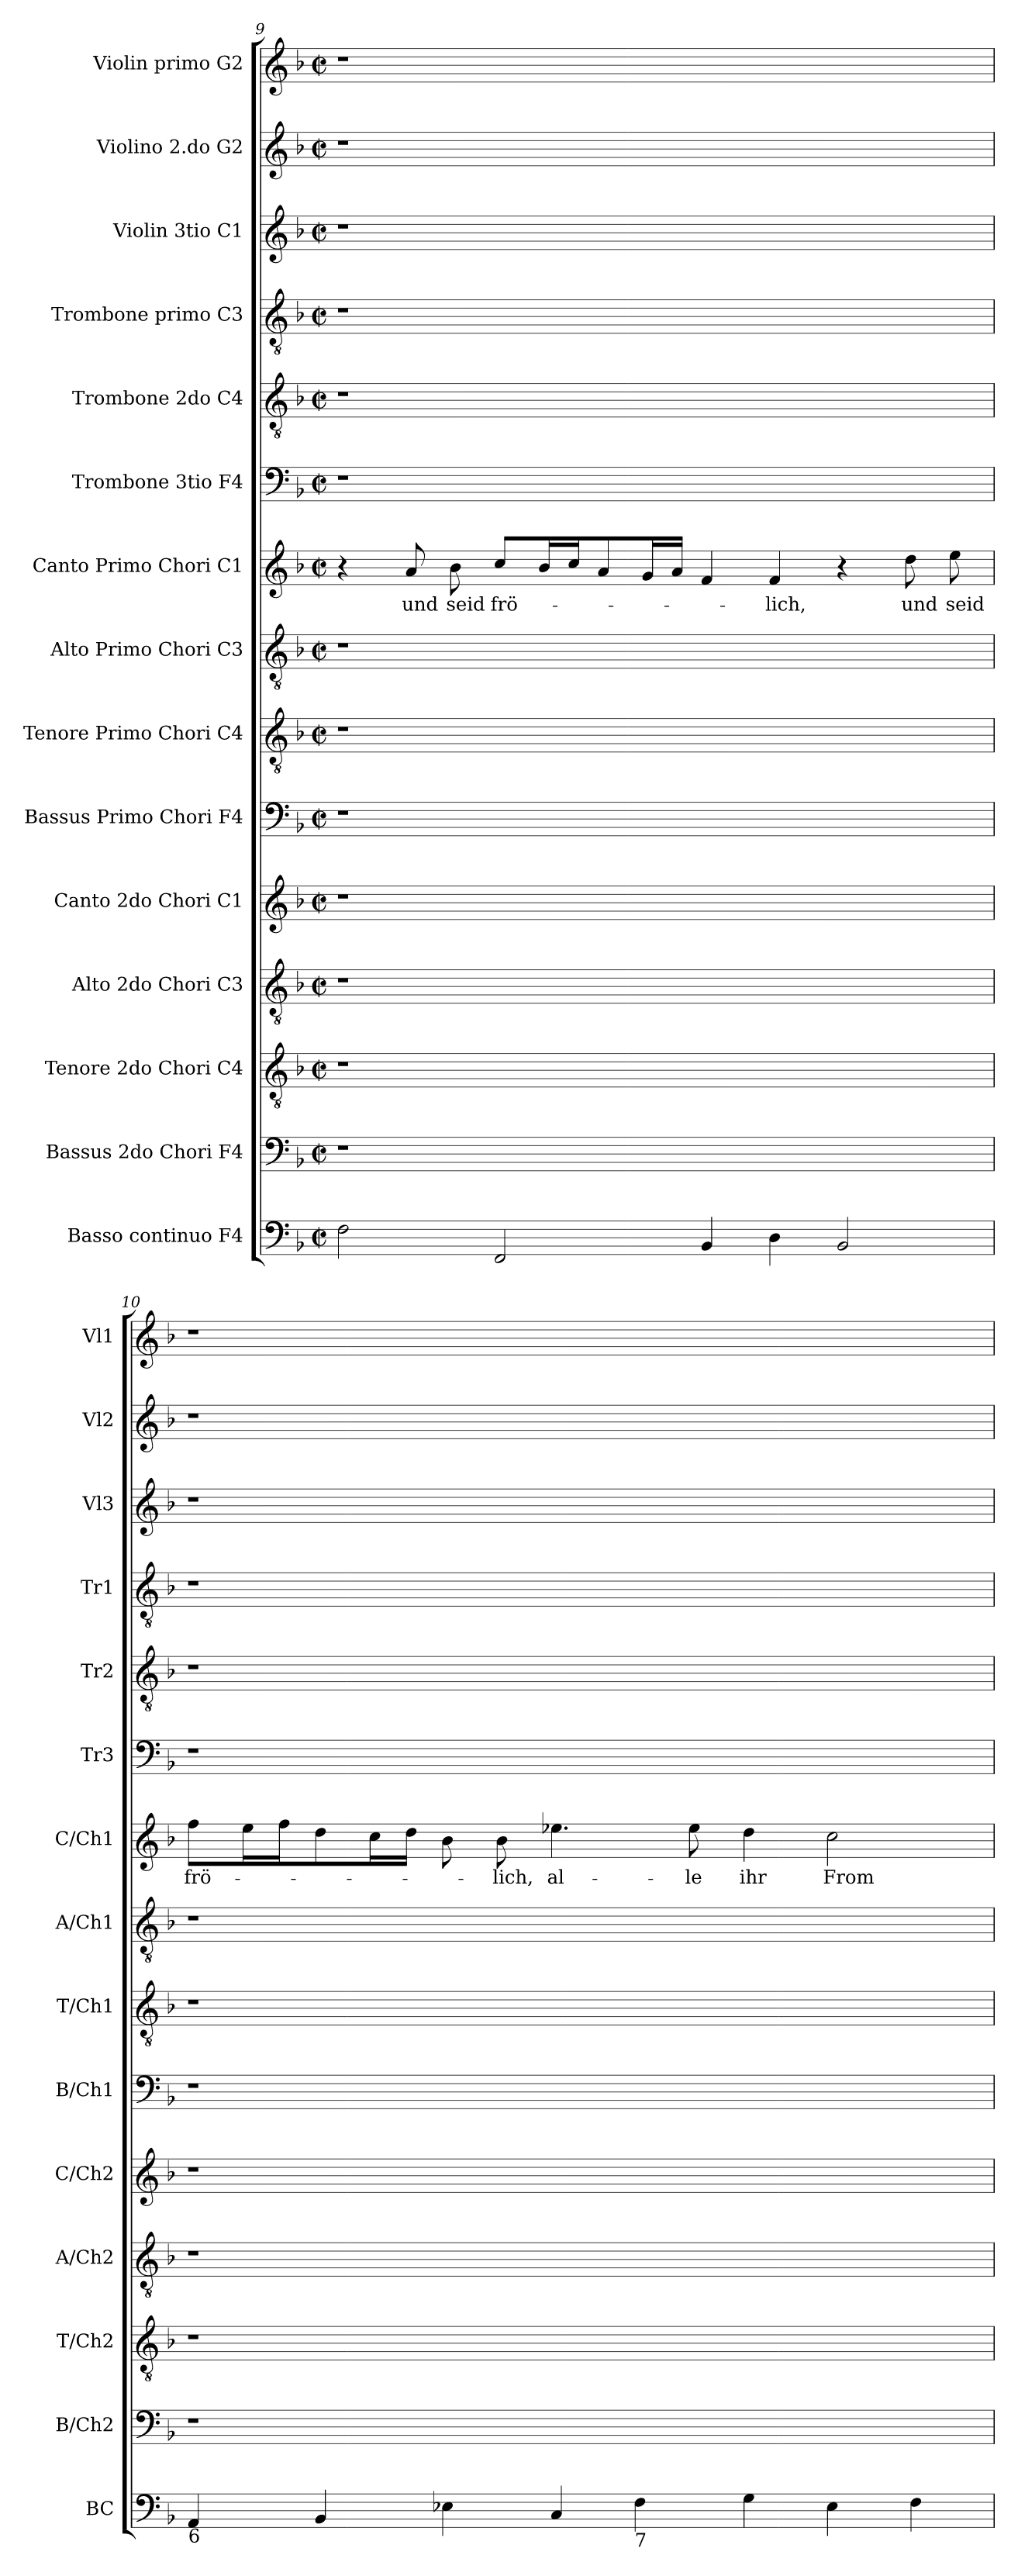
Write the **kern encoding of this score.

**kern	**kern	**kern	**kern	**kern	**kern	**kern	**kern	**kern	**text	**kern	**kern	**kern	**kern	**kern	**kern
*part15	*part14	*part13	*part12	*part11	*part10	*part9	*part8	*part7	*part7	*part6	*part5	*part4	*part3	*part2	*part1
*staff15	*staff14	*staff13	*staff12	*staff11	*staff10	*staff9	*staff8	*staff7	*staff7	*staff6	*staff5	*staff4	*staff3	*staff2	*staff1
*I"Basso continuo F4	*I"Bassus  2do Chori F4	*I"Tenore 2do Chori C4	*I"Alto 2do Chori C3	*I"Canto 2do Chori C1	*I"Bassus Primo Chori F4	*I"Tenore Primo Chori C4	*I"Alto Primo Chori C3	*I"Canto Primo Chori C1	*	*I"Trombone 3tio F4	*I"Trombone 2do C4	*I"Trombone primo C3	*I"Violin 3tio C1	*I"Violino 2.do G2	*I"Violin primo G2
*I'BC	*I'B/Ch2	*I'T/Ch2	*I'A/Ch2	*I'C/Ch2	*I'B/Ch1	*I'T/Ch1	*I'A/Ch1	*I'C/Ch1	*	*I'Tr3	*I'Tr2	*I'Tr1	*I'Vl3	*I'Vl2	*I'Vl1
*clefF4	*clefF4	*clefGv2	*clefGv2	*clefG2	*clefF4	*clefGv2	*clefGv2	*clefG2	*	*clefF4	*clefGv2	*clefGv2	*clefG2	*clefG2	*clefG2
*k[b-]	*k[b-]	*k[b-]	*k[b-]	*k[b-]	*k[b-]	*k[b-]	*k[b-]	*k[b-]	*	*k[b-]	*k[b-]	*k[b-]	*k[b-]	*k[b-]	*k[b-]
*F:	*F:	*F:	*F:	*F:	*F:	*F:	*F:	*F:	*	*F:	*F:	*F:	*F:	*F:	*F:
*M2/2	*M2/2	*M2/2	*M2/2	*M2/2	*M2/2	*M2/2	*M2/2	*M2/2	*	*M2/2	*M2/2	*M2/2	*M2/2	*M2/2	*M2/2
*met(c|)	*met(c|)	*met(c|)	*met(c|)	*met(c|)	*met(c|)	*met(c|)	*met(c|)	*met(c|)	*	*met(c|)	*met(c|)	*met(c|)	*met(c|)	*met(c|)	*met(c|)
=9	=9	=9	=9	=9	=9	=9	=9	=9	=9	=9	=9	=9	=9	=9	=9
2F\	1r	1r	1r	1r	1r	1r	1r	4r	.	1r	1r	1r	1r	1r	1r
!	!	!	!	!	!	!	!	!	!LO:LY:b	!	!	!	!	!	!
.	.	.	.	.	.	.	.	8a/	und	.	.	.	.	.	.
!	!	!	!	!	!	!	!	!	!LO:LY:b	!	!	!	!	!	!
.	.	.	.	.	.	.	.	8b-\	seid	.	.	.	.	.	.
!	!	!	!	!	!	!	!	!	!LO:LY:b	!	!	!	!	!	!
2FF/	.	.	.	.	.	.	.	8cc/L	frö-	.	.	.	.	.	.
.	.	.	.	.	.	.	.	16b-/L	.	.	.	.	.	.	.
.	.	.	.	.	.	.	.	16cc/J	.	.	.	.	.	.	.
.	.	.	.	.	.	.	.	8a/	.	.	.	.	.	.	.
.	.	.	.	.	.	.	.	16g/L	.	.	.	.	.	.	.
.	.	.	.	.	.	.	.	16a/JJ	.	.	.	.	.	.	.
4BB-/	1ryy	1ryy	1ryy	1ryy	1ryy	1ryy	1ryy	4f/	.	1ryy	1ryy	1ryy	1ryy	1ryy	1ryy
!	!	!	!	!	!	!	!	!	!LO:LY:b	!	!	!	!	!	!
4D\	.	.	.	.	.	.	.	4f/	-lich,	.	.	.	.	.	.
2BB-/	.	.	.	.	.	.	.	4r	.	.	.	.	.	.	.
!	!	!	!	!	!	!	!	!	!LO:LY:b	!	!	!	!	!	!
.	.	.	.	.	.	.	.	8dd\	und	.	.	.	.	.	.
!	!	!	!	!	!	!	!	!	!LO:LY:b	!	!	!	!	!	!
.	.	.	.	.	.	.	.	8ee\	seid	.	.	.	.	.	.
=10	=10	=10	=10	=10	=10	=10	=10	=10	=10	=10	=10	=10	=10	=10	=10
!LO:TX:b:t=6	!	!	!	!	!	!	!	!	!	!	!	!	!	!	!
!	!	!	!	!	!	!	!	!	!LO:LY:b	!	!	!	!	!	!
4AA/	1r	1r	1r	1r	1r	1r	1r	8ff\L	frö-	1r	1r	1r	1r	1r	1r
.	.	.	.	.	.	.	.	16ee\L	.	.	.	.	.	.	.
.	.	.	.	.	.	.	.	16ff\J	.	.	.	.	.	.	.
4BB-/	.	.	.	.	.	.	.	8dd\	.	.	.	.	.	.	.
.	.	.	.	.	.	.	.	16cc\L	.	.	.	.	.	.	.
.	.	.	.	.	.	.	.	16dd\JJ	.	.	.	.	.	.	.
4E-X\	.	.	.	.	.	.	.	8b-\	.	.	.	.	.	.	.
!	!	!	!	!	!	!	!	!	!LO:LY:b	!	!	!	!	!	!
.	.	.	.	.	.	.	.	8b-\	-lich,	.	.	.	.	.	.
!	!	!	!	!	!	!	!	!	!LO:LY:b	!	!	!	!	!	!
4C/	.	.	.	.	.	.	.	4.ee-X\	al-	.	.	.	.	.	.
!LO:TX:b:t=7	!	!	!	!	!	!	!	!	!	!	!	!	!	!	!
4F\	1ryy	1ryy	1ryy	1ryy	1ryy	1ryy	1ryy	.	.	1ryy	1ryy	1ryy	1ryy	1ryy	1ryy
!	!	!	!	!	!	!	!	!	!LO:LY:b	!	!	!	!	!	!
.	.	.	.	.	.	.	.	8ee-\	-le	.	.	.	.	.	.
!	!	!	!	!	!	!	!	!	!LO:LY:b	!	!	!	!	!	!
4G\	.	.	.	.	.	.	.	4dd\	ihr	.	.	.	.	.	.
!	!	!	!	!	!	!	!	!	!LO:LY:b	!	!	!	!	!	!
4E-\	.	.	.	.	.	.	.	2cc\	From-	.	.	.	.	.	.
4F\	.	.	.	.	.	.	.	.	.	.	.	.	.	.	.
=	=	=	=	=	=	=	=	=	=	=	=	=	=	=	=
*-	*-	*-	*-	*-	*-	*-	*-	*-	*-	*-	*-	*-	*-	*-	*-
